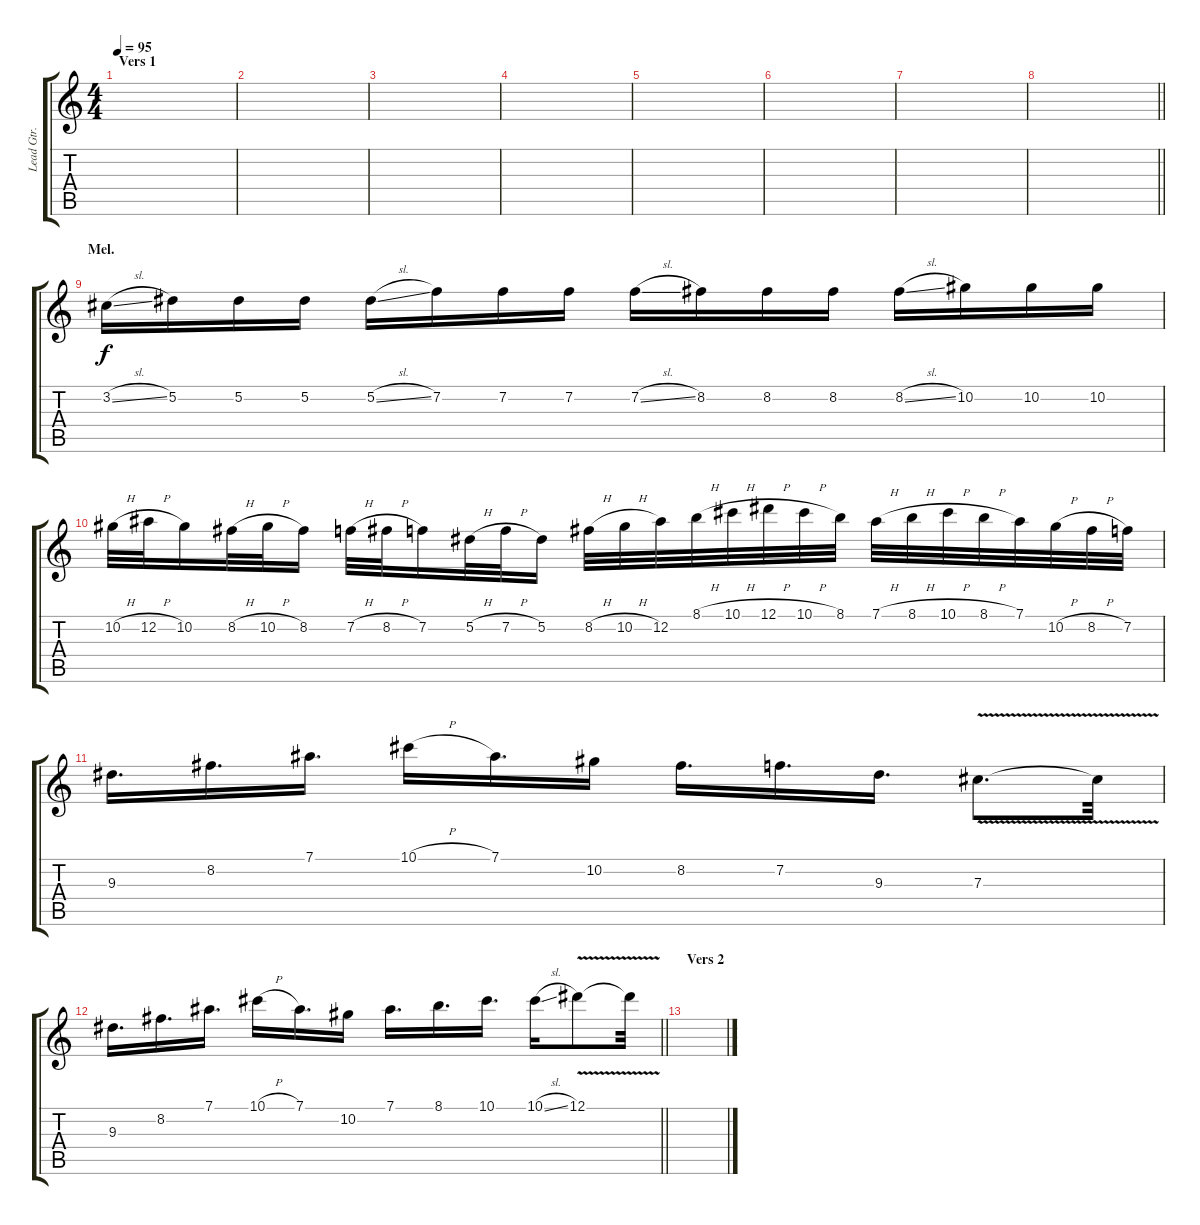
\track ("Lead Gtr." "Lead Gtr.") {instrument distortionguitar}
\staff {score tabs}
\tuning (Eb4 Bb3 Gb3 Db3 Ab2 Eb2) {hide}
\ts (4 4)
\section ("" "Vers 1")
\tempo 95
\clef g2
\ks c
|
|
|
|
|
|
|
\barLineRight lightlight
|
\section ("" "Mel.")
3.2{sl}.16 5.2.16 5.2.16 5.2.16 5.2{sl}.16 7.2.16 7.2.16 7.2.16 7.2{sl}.16 8.2.16 8.2.16 8.2.16 8.2{sl}.16 10.2.16 10.2.16 10.2.16 |
10.2{h}.32 12.2{h}.32 10.2.16 8.2{h}.32 10.2{h}.32 8.2.16 7.2{h}.32 8.2{h}.32 7.2.16 5.2{h}.32 7.2{h}.32 5.2.16 8.2{h}.32 10.2{h}.32 12.2.32 8.1{h}.32 10.1{h}.32 12.1{h}.32 10.1{h}.32 8.1.32 7.1{h}.32 8.1{h}.32 10.1{h}.32 8.1{h}.32 7.1.32 10.2{h}.32 8.2{h}.32 7.2.32 |
9.3.16{d} 8.2.16{d} 7.1.16{d} 10.1{h}.16 7.1.16{d} 10.2.16 8.2.16{d} 7.2.16{d} 9.3.16{d} 7.3{v}.8{d} 7.3{t}.32 |
\barLineRight lightlight
9.3.16{d} 8.2.16{d} 7.1.16{d} 10.1{h}.16 7.1.16{d} 10.2.16 7.1.16{d} 8.1.16{d} 10.1.16{d} 10.1{sl}.16 12.1{v}.8 12.1{t}.32 |
\section ("" "Vers 2")
